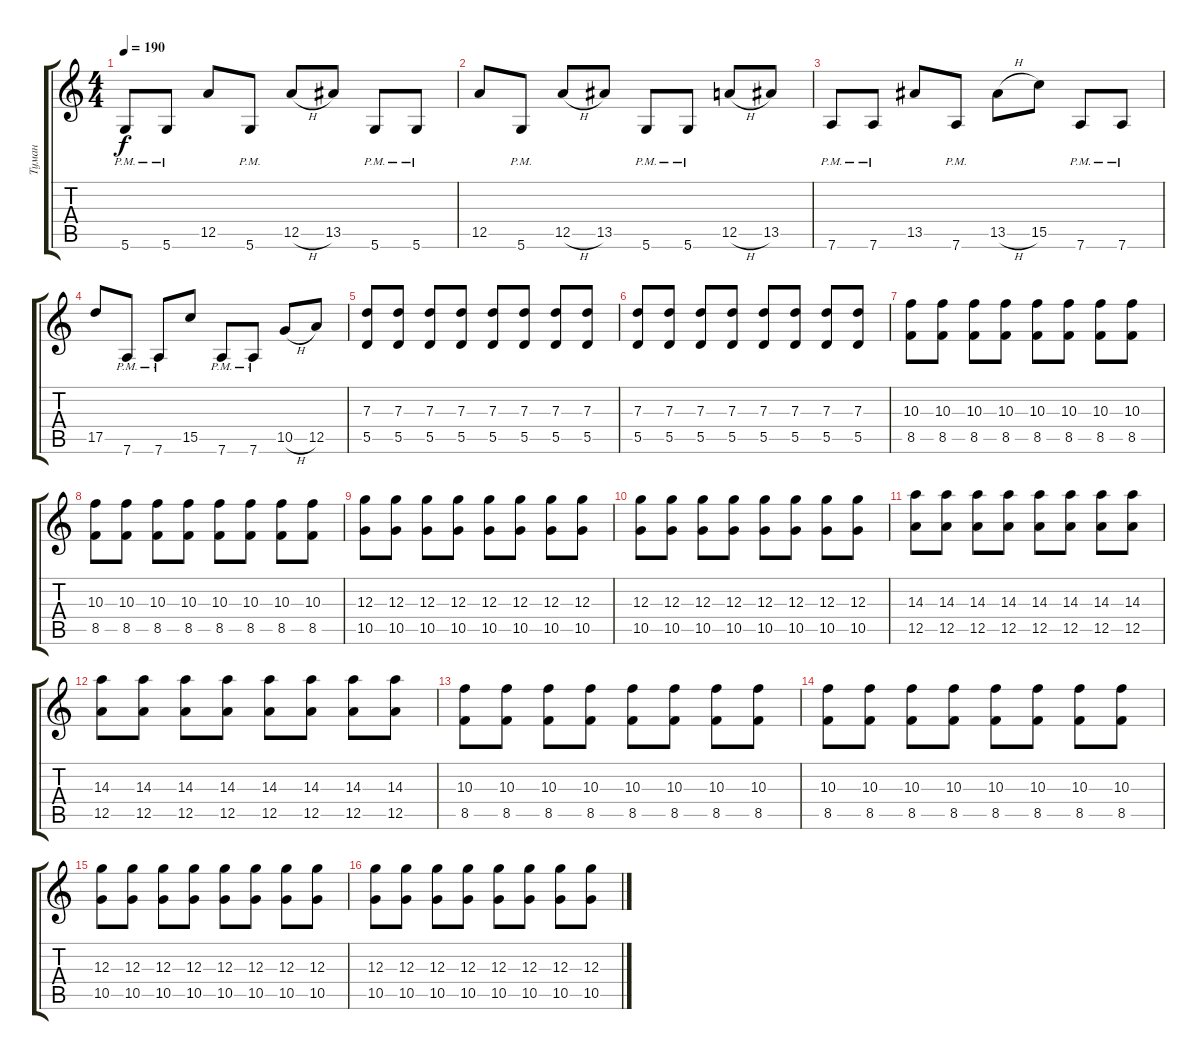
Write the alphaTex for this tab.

\track ("Туман" "Туман") {instrument distortionguitar}
\staff {score tabs}
\tuning (E4 B3 G3 D3 A2 D2) {hide}
\ts (4 4)
\tempo 190
\clef g2
\ks c
5.6{pm}.8{dy f} 5.6{pm}.8 12.5.8 5.6{pm}.8 12.5{h}.8 13.5.8 5.6{pm}.8 5.6{pm}.8 |
12.5.8 5.6{pm}.8 12.5{h}.8 13.5.8 5.6{pm}.8 5.6{pm}.8 12.5{h}.8 13.5.8 |
7.6{pm}.8 7.6{pm}.8 13.5.8 7.6{pm}.8 13.5{h}.8 15.5.8 7.6{pm}.8 7.6{pm}.8 |
17.5.8 7.6{pm}.8 7.6{pm}.8 15.5.8 7.6{pm}.8 7.6{pm}.8 10.5{h}.8 12.5.8 |
(7.3 5.5).8{volume 11} (7.3 5.5).8 (7.3 5.5).8 (7.3 5.5).8 (7.3 5.5).8 (7.3 5.5).8 (7.3 5.5).8 (7.3 5.5).8 |
(7.3 5.5).8{volume 11} (7.3 5.5).8 (7.3 5.5).8 (7.3 5.5).8 (7.3 5.5).8 (7.3 5.5).8 (7.3 5.5).8 (7.3 5.5).8 |
(10.3 8.5).8 (10.3 8.5).8 (10.3 8.5).8 (10.3 8.5).8 (10.3 8.5).8 (10.3 8.5).8 (10.3 8.5).8 (10.3 8.5).8 |
(10.3 8.5).8 (10.3 8.5).8 (10.3 8.5).8 (10.3 8.5).8 (10.3 8.5).8 (10.3 8.5).8 (10.3 8.5).8 (10.3 8.5).8 |
(12.3 10.5).8 (12.3 10.5).8 (12.3 10.5).8 (12.3 10.5).8 (12.3 10.5).8 (12.3 10.5).8 (12.3 10.5).8 (12.3 10.5).8 |
(12.3 10.5).8 (12.3 10.5).8 (12.3 10.5).8 (12.3 10.5).8 (12.3 10.5).8 (12.3 10.5).8 (12.3 10.5).8 (12.3 10.5).8 |
(14.3 12.5).8 (14.3 12.5).8 (14.3 12.5).8 (14.3 12.5).8 (14.3 12.5).8 (14.3 12.5).8 (14.3 12.5).8 (14.3 12.5).8 |
(14.3 12.5).8 (14.3 12.5).8 (14.3 12.5).8 (14.3 12.5).8 (14.3 12.5).8 (14.3 12.5).8 (14.3 12.5).8 (14.3 12.5).8 |
(10.3 8.5).8 (10.3 8.5).8 (10.3 8.5).8 (10.3 8.5).8 (10.3 8.5).8 (10.3 8.5).8 (10.3 8.5).8 (10.3 8.5).8 |
(10.3 8.5).8 (10.3 8.5).8 (10.3 8.5).8 (10.3 8.5).8 (10.3 8.5).8 (10.3 8.5).8 (10.3 8.5).8 (10.3 8.5).8 |
(12.3 10.5).8 (12.3 10.5).8 (12.3 10.5).8 (12.3 10.5).8 (12.3 10.5).8 (12.3 10.5).8 (12.3 10.5).8 (12.3 10.5).8 |
(12.3 10.5).8 (12.3 10.5).8 (12.3 10.5).8 (12.3 10.5).8 (12.3 10.5).8 (12.3 10.5).8 (12.3 10.5).8 (12.3 10.5).8
